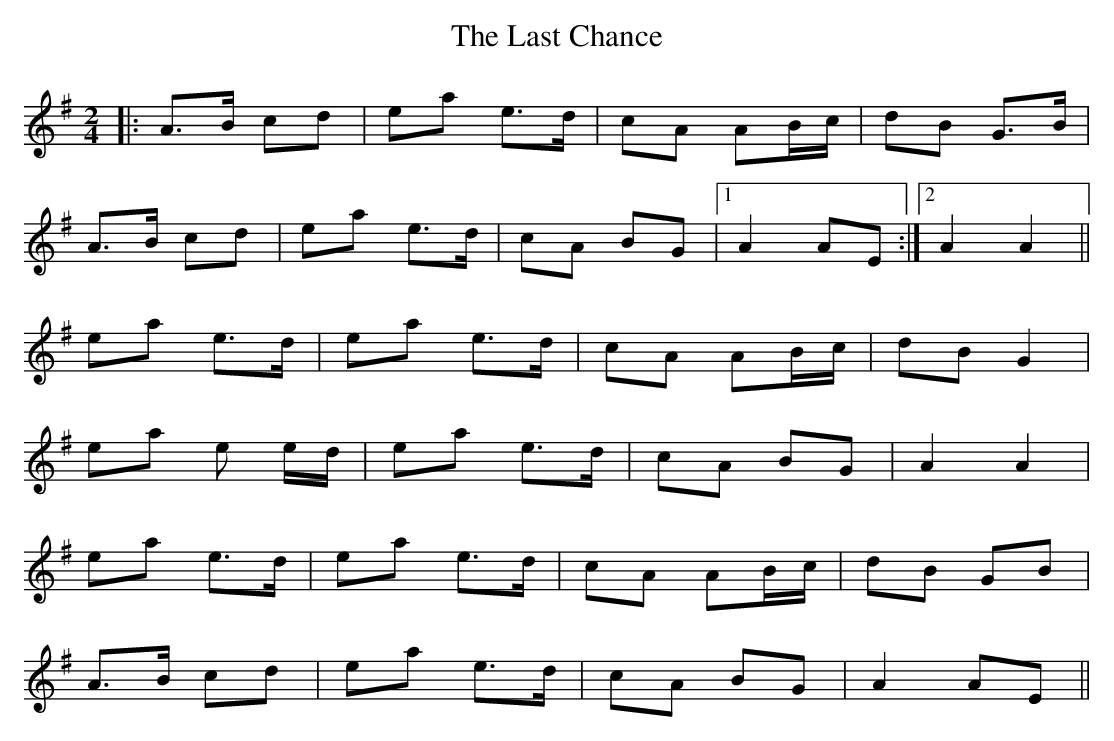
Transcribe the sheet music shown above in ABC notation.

X:1
T: The Last Chance
M: 2/4
L: 1/8
K: Ador
|:A>B cd|ea e>d|cA AB/c/|dB G>B|
A>B cd|ea e>d|cA BG|1 A2 AE:|2 A2 A2||
ea e>d|ea e>d|cA AB/c/|dB G2|
ea e e/d/|ea e>d|cA BG|A2 A2|
ea e>d|ea e>d|cA AB/c/|dB GB|
A>B cd|ea e>d|cA BG|A2 AE||
